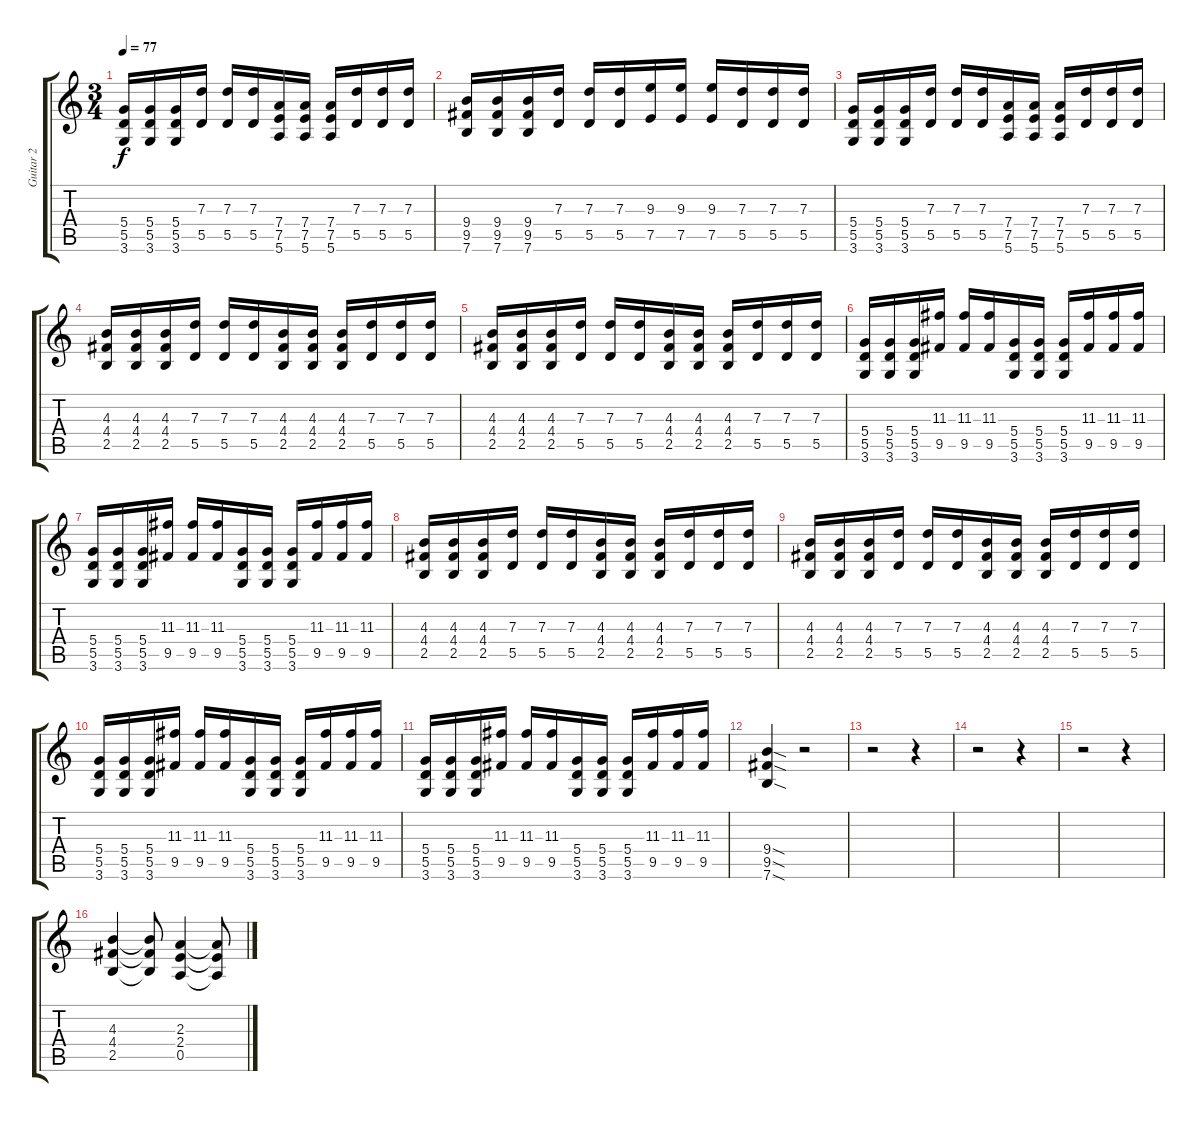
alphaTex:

\track ("Guitar 2" "Guitar 2") {instrument distortionguitar}
\staff {score tabs}
\tuning (E4 B3 G3 D3 A2 E2) {hide}
\ts (3 4)
\tempo 77
\clef g2
\ks c
(5.4 5.5 3.6).16{dy f} (5.4 5.5 3.6).16 (5.4 5.5 3.6).16 (7.3 5.5).16 (7.3 5.5).16 (7.3 5.5).16 (7.4 7.5 5.6).16 (7.4 7.5 5.6).16 (7.4 7.5 5.6).16 (7.3 5.5).16 (7.3 5.5).16 (7.3 5.5).16 |
(9.4 9.5 7.6).16 (9.4 9.5 7.6).16 (9.4 9.5 7.6).16 (7.3 5.5).16 (7.3 5.5).16 (7.3 5.5).16 (9.3 7.5).16 (9.3 7.5).16 (9.3 7.5).16 (7.3 5.5).16 (7.3 5.5).16 (7.3 5.5).16 |
(5.4 5.5 3.6).16 (5.4 5.5 3.6).16 (5.4 5.5 3.6).16 (7.3 5.5).16 (7.3 5.5).16 (7.3 5.5).16 (7.4 7.5 5.6).16 (7.4 7.5 5.6).16 (7.4 7.5 5.6).16 (7.3 5.5).16 (7.3 5.5).16 (7.3 5.5).16 |
(4.3 4.4 2.5).16 (4.3 4.4 2.5).16 (4.3 4.4 2.5).16 (7.3 5.5).16 (7.3 5.5).16 (7.3 5.5).16 (4.3 4.4 2.5).16 (4.3 4.4 2.5).16 (4.3 4.4 2.5).16 (7.3 5.5).16 (7.3 5.5).16 (7.3 5.5).16 |
(4.3 4.4 2.5).16 (4.3 4.4 2.5).16 (4.3 4.4 2.5).16 (7.3 5.5).16 (7.3 5.5).16 (7.3 5.5).16 (4.3 4.4 2.5).16 (4.3 4.4 2.5).16 (4.3 4.4 2.5).16 (7.3 5.5).16 (7.3 5.5).16 (7.3 5.5).16 |
(5.4 5.5 3.6).16 (5.4 5.5 3.6).16 (5.4 5.5 3.6).16 (11.3 9.5).16 (11.3 9.5).16 (11.3 9.5).16 (5.4 5.5 3.6).16 (5.4 5.5 3.6).16 (5.4 5.5 3.6).16 (11.3 9.5).16 (11.3 9.5).16 (11.3 9.5).16 |
(5.4 5.5 3.6).16 (5.4 5.5 3.6).16 (5.4 5.5 3.6).16 (11.3 9.5).16 (11.3 9.5).16 (11.3 9.5).16 (5.4 5.5 3.6).16 (5.4 5.5 3.6).16 (5.4 5.5 3.6).16 (11.3 9.5).16 (11.3 9.5).16 (11.3 9.5).16 |
(4.3 4.4 2.5).16 (4.3 4.4 2.5).16 (4.3 4.4 2.5).16 (7.3 5.5).16 (7.3 5.5).16 (7.3 5.5).16 (4.3 4.4 2.5).16 (4.3 4.4 2.5).16 (4.3 4.4 2.5).16 (7.3 5.5).16 (7.3 5.5).16 (7.3 5.5).16 |
(4.3 4.4 2.5).16 (4.3 4.4 2.5).16 (4.3 4.4 2.5).16 (7.3 5.5).16 (7.3 5.5).16 (7.3 5.5).16 (4.3 4.4 2.5).16 (4.3 4.4 2.5).16 (4.3 4.4 2.5).16 (7.3 5.5).16 (7.3 5.5).16 (7.3 5.5).16 |
(5.4 5.5 3.6).16 (5.4 5.5 3.6).16 (5.4 5.5 3.6).16 (11.3 9.5).16 (11.3 9.5).16 (11.3 9.5).16 (5.4 5.5 3.6).16 (5.4 5.5 3.6).16 (5.4 5.5 3.6).16 (11.3 9.5).16 (11.3 9.5).16 (11.3 9.5).16 |
(5.4 5.5 3.6).16 (5.4 5.5 3.6).16 (5.4 5.5 3.6).16 (11.3 9.5).16 (11.3 9.5).16 (11.3 9.5).16 (5.4 5.5 3.6).16 (5.4 5.5 3.6).16 (5.4 5.5 3.6).16 (11.3 9.5).16 (11.3 9.5).16 (11.3 9.5).16 |
(9.4{sod} 9.5{sod} 7.6{sod}).4 r.2 |
r.2 r.4 |
r.2 r.4 |
r.2 r.4 |
(4.3 4.4 2.5).4 (4.3{t} 4.4{t} 2.5{t}).8 (2.3 2.4 0.5).4 (2.3{t} 2.4{t} 0.5{t}).8
